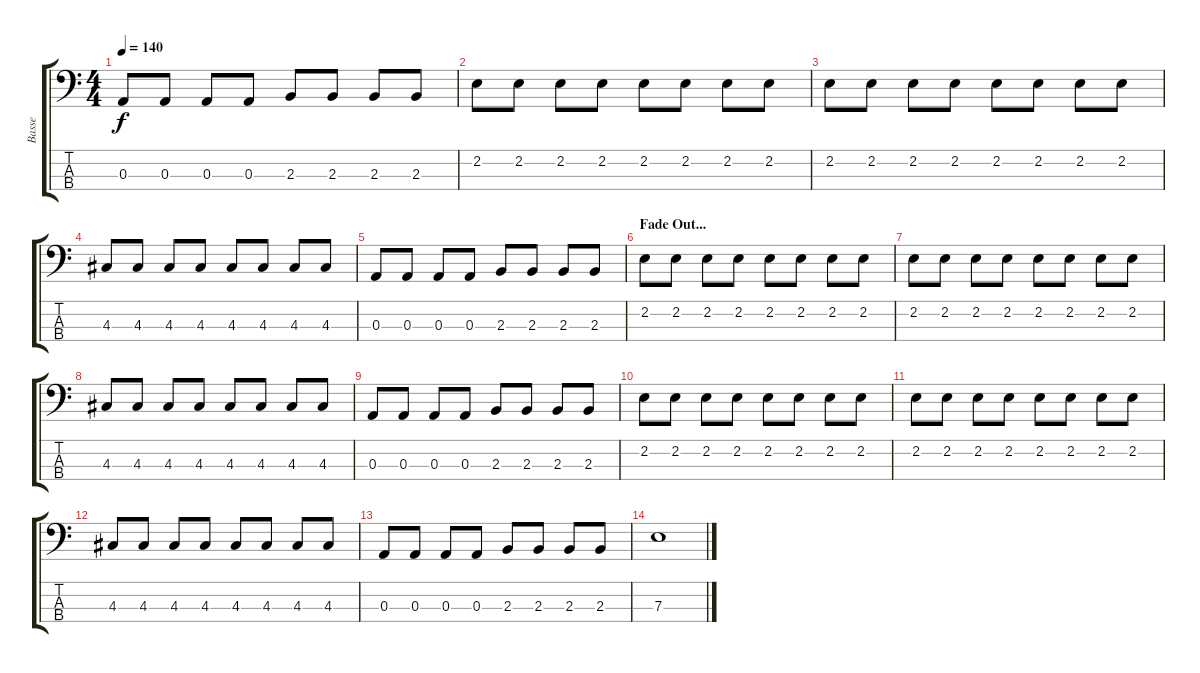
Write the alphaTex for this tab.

\track ("Basse" "Basse") {instrument electricbassfinger}
\staff {score tabs}
\tuning (G2 D2 A1 E1) {hide}
\ts (4 4)
\tempo 140
\clef f4
\ks c
0.3.8{dy f} 0.3.8 0.3.8 0.3.8 2.3.8 2.3.8 2.3.8 2.3.8 |
2.2.8 2.2.8 2.2.8 2.2.8 2.2.8 2.2.8 2.2.8 2.2.8 |
2.2.8 2.2.8 2.2.8 2.2.8 2.2.8 2.2.8 2.2.8 2.2.8 |
4.3.8 4.3.8 4.3.8 4.3.8 4.3.8 4.3.8 4.3.8 4.3.8 |
0.3.8 0.3.8 0.3.8 0.3.8 2.3.8 2.3.8 2.3.8 2.3.8 |
\section ("" "Fade Out...")
2.2.8 2.2.8 2.2.8 2.2.8 2.2.8 2.2.8 2.2.8 2.2.8 |
2.2.8 2.2.8 2.2.8 2.2.8 2.2.8 2.2.8 2.2.8 2.2.8 |
4.3.8 4.3.8 4.3.8 4.3.8 4.3.8 4.3.8 4.3.8 4.3.8 |
0.3.8 0.3.8 0.3.8 0.3.8 2.3.8 2.3.8 2.3.8 2.3.8 |
2.2.8 2.2.8 2.2.8 2.2.8 2.2.8 2.2.8 2.2.8 2.2.8 |
2.2.8 2.2.8 2.2.8 2.2.8 2.2.8 2.2.8 2.2.8 2.2.8 |
4.3.8 4.3.8 4.3.8 4.3.8 4.3.8 4.3.8 4.3.8 4.3.8 |
0.3.8 0.3.8 0.3.8 0.3.8 2.3.8 2.3.8 2.3.8 2.3.8 |
7.3.1
